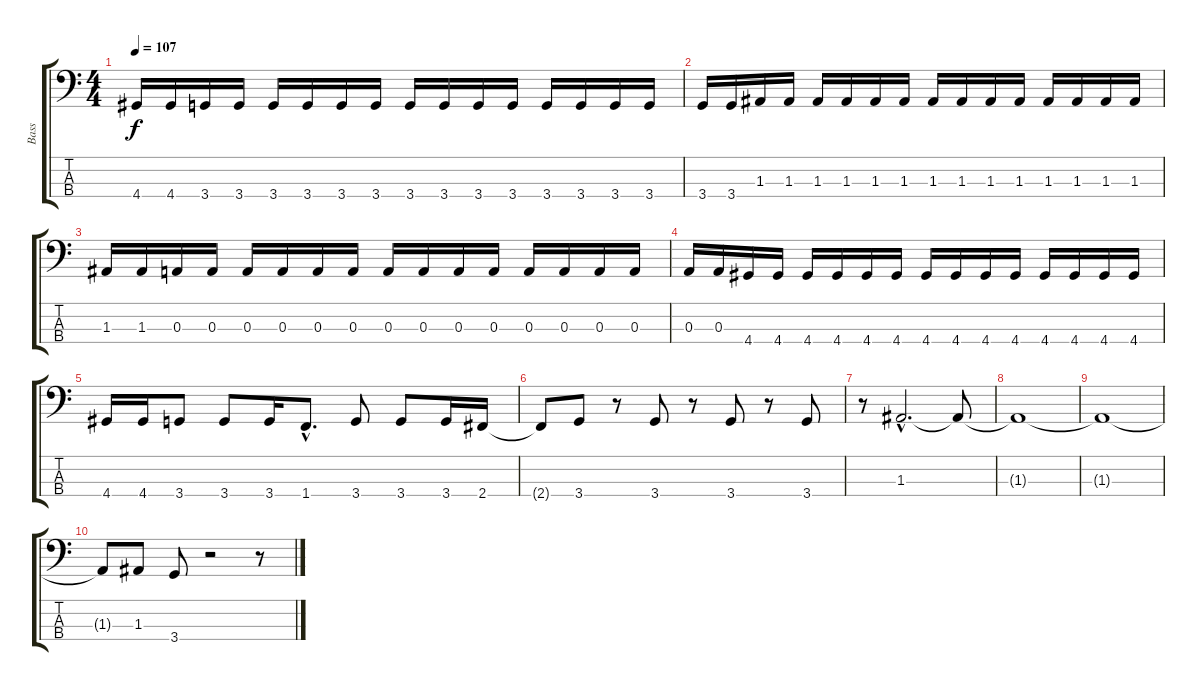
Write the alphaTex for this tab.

\track ("Bass" "Bass") {instrument electricbasspick}
\staff {score tabs}
\tuning (G2 D2 A1 E1) {hide}
\ts (4 4)
\tempo 107
\clef f4
\ks c
4.4.16{dy f} 4.4.16 3.4.16 3.4.16 3.4.16 3.4.16 3.4.16 3.4.16 3.4.16 3.4.16 3.4.16 3.4.16 3.4.16 3.4.16 3.4.16 3.4.16 |
3.4.16 3.4.16 1.3.16 1.3.16 1.3.16 1.3.16 1.3.16 1.3.16 1.3.16 1.3.16 1.3.16 1.3.16 1.3.16 1.3.16 1.3.16 1.3.16 |
1.3.16 1.3.16 0.3.16 0.3.16 0.3.16 0.3.16 0.3.16 0.3.16 0.3.16 0.3.16 0.3.16 0.3.16 0.3.16 0.3.16 0.3.16 0.3.16 |
0.3.16 0.3.16 4.4.16 4.4.16 4.4.16 4.4.16 4.4.16 4.4.16 4.4.16 4.4.16 4.4.16 4.4.16 4.4.16 4.4.16 4.4.16 4.4.16 |
4.4.16 4.4.16 3.4.8 3.4.8 3.4.16 1.4{hac}.8{d} 3.4.8 3.4.8 3.4.16 2.4.16 |
2.4{t}.8 3.4.8 r.8 3.4.8 r.8 3.4.8 r.8 3.4.8 |
r.8 1.3{hac}.2{d} 1.3{t}.8 |
1.3{t}.1 |
1.3{t}.1 |
1.3{t}.8 1.3.8 3.4.8 r.2 r.8
